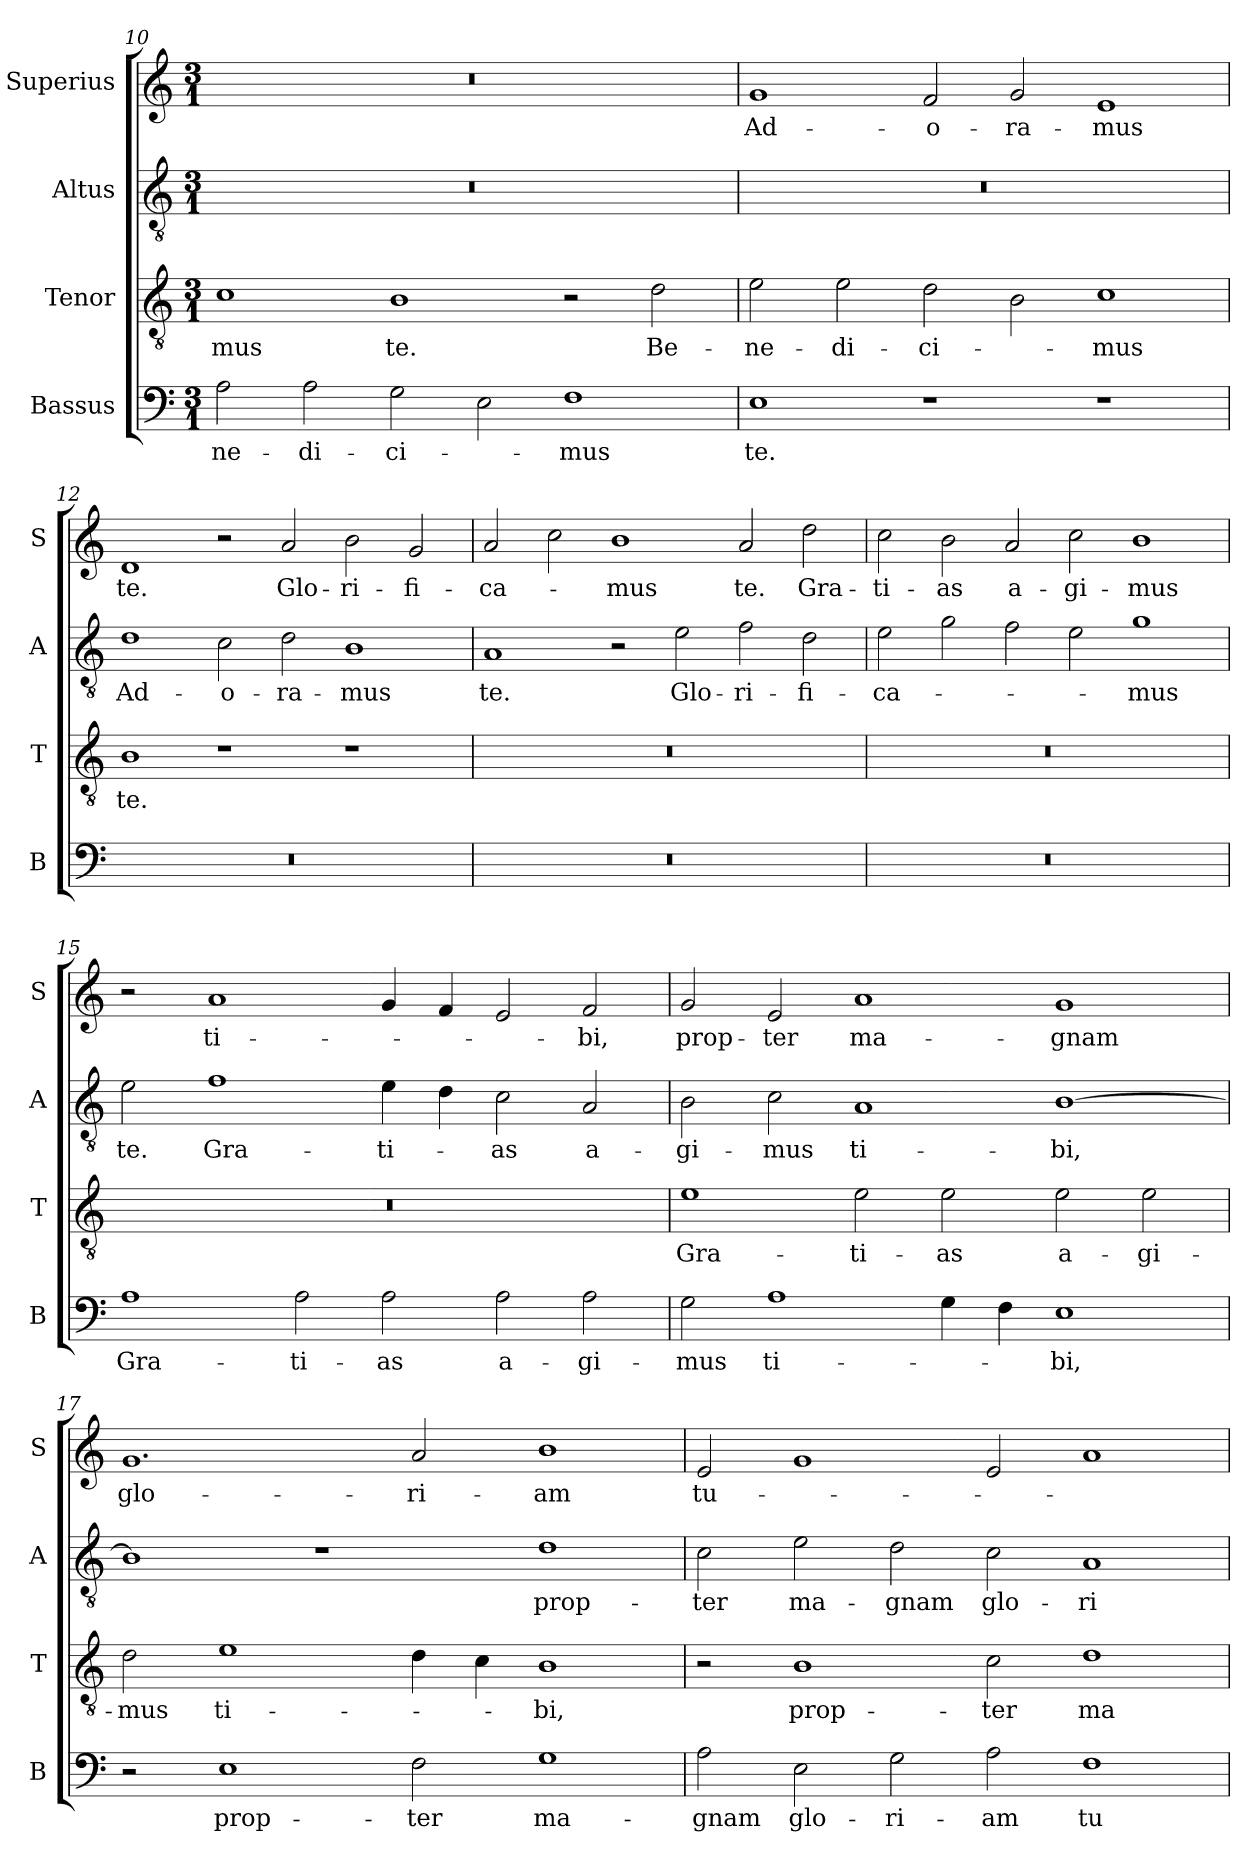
**kern	**text	**kern	**text	**kern	**text	**kern	**text
*part4	*part4	*part3	*part3	*part2	*part2	*part1	*part1
*staff4	*staff4	*staff3	*staff3	*staff2	*staff2	*staff1	*staff1
*I"Bassus	*	*I"Tenor	*	*I"Altus	*	*I"Superius	*
*I'B	*	*I'T	*	*I'A	*	*I'S	*
*clefF4	*	*clefGv2	*	*clefGv2	*	*clefG2	*
*k[]	*	*k[]	*	*k[]	*	*k[]	*
*M3/1	*	*M3/1	*	*M3/1	*	*M3/1	*
=10	=10	=10	=10	=10	=10	=10	=10
2A\	-ne-	1c	-mus	0.r	.	0.r	.
2A\	-di-	.	.	.	.	.	.
2G\	-ci-	1B	te.	.	.	.	.
2E\	.	.	.	.	.	.	.
1F	-mus	2r	.	.	.	.	.
.	.	2d\	Be-	.	.	.	.
=11	=11	=11	=11	=11	=11	=11	=11
1E	te.	2e\	-ne-	0.r	.	1g	Ad-
.	.	2e\	-di-	.	.	.	.
1r	.	2d\	-ci-	.	.	2f/	-o-
.	.	2B\	.	.	.	2g/	-ra-
1r	.	1c	-mus	.	.	1e	-mus
=12	=12	=12	=12	=12	=12	=12	=12
0.r	.	1B	te.	1d	Ad-	1d	te.
.	.	1r	.	2c\	-o-	2r	.
.	.	.	.	2d\	-ra-	2a/	Glo-
.	.	1r	.	1B	-mus	2b\	-ri-
.	.	.	.	.	.	2g/	-fi-
=13	=13	=13	=13	=13	=13	=13	=13
0.r	.	0.r	.	1A	te.	2a/	-ca-
.	.	.	.	.	.	2cc\	.
.	.	.	.	2r	.	1b	-mus
.	.	.	.	2e\	Glo-	.	.
.	.	.	.	2f\	-ri-	2a/	te.
.	.	.	.	2d\	-fi-	2dd\	Gra-
=14	=14	=14	=14	=14	=14	=14	=14
0.r	.	0.r	.	2e\	-ca-	2cc\	-ti-
.	.	.	.	2g\	.	2b\	-as
.	.	.	.	2f\	.	2a/	a-
.	.	.	.	2e\	.	2cc\	-gi-
.	.	.	.	1g	-mus	1b	-mus
=15	=15	=15	=15	=15	=15	=15	=15
1A	Gra-	0.r	.	2e\	te.	2r	.
.	.	.	.	1f	Gra-	1a	ti-
2A\	-ti-	.	.	.	.	.	.
2A\	-as	.	.	4e\	-ti-	4g/	.
.	.	.	.	4d\	.	4f/	.
2A\	a-	.	.	2c\	-as	2e/	.
2A\	-gi-	.	.	2A/	a-	2f/	-bi,
=16	=16	=16	=16	=16	=16	=16	=16
2G\	-mus	1e	Gra-	2B\	-gi-	2g/	prop-
1A	ti-	.	.	2c\	-mus	2e/	-ter
.	.	2e\	-ti-	1A	ti-	1a	ma-
4G\	.	2e\	-as	.	.	.	.
4F\	.	.	.	.	.	.	.
1E	-bi,	2e\	a-	[1B	-bi,	1g	-gnam
.	.	2e\	-gi-	.	.	.	.
=17	=17	=17	=17	=17	=17	=17	=17
2r	.	2d\	-mus	1B]	.	1.g	glo-
1E	prop-	1e	ti-	.	.	.	.
.	.	.	.	1r	.	.	.
2F\	-ter	4d\	.	.	.	2a/	-ri-
.	.	4c\	.	.	.	.	.
1G	ma-	1B	-bi,	1d	prop-	1b	-am
=18	=18	=18	=18	=18	=18	=18	=18
2A\	-gnam	2r	.	2c\	-ter	2e/	tu-
2E\	glo-	1B	prop-	2e\	ma-	1g	.
2G\	-ri-	.	.	2d\	-gnam	.	.
2A\	-am	2c\	-ter	2c\	glo-	2e/	.
1F	tu-	1d	ma-	1A	-ri-	1a	.
=	=	=	=	=	=	=	=
*-	*-	*-	*-	*-	*-	*-	*-
